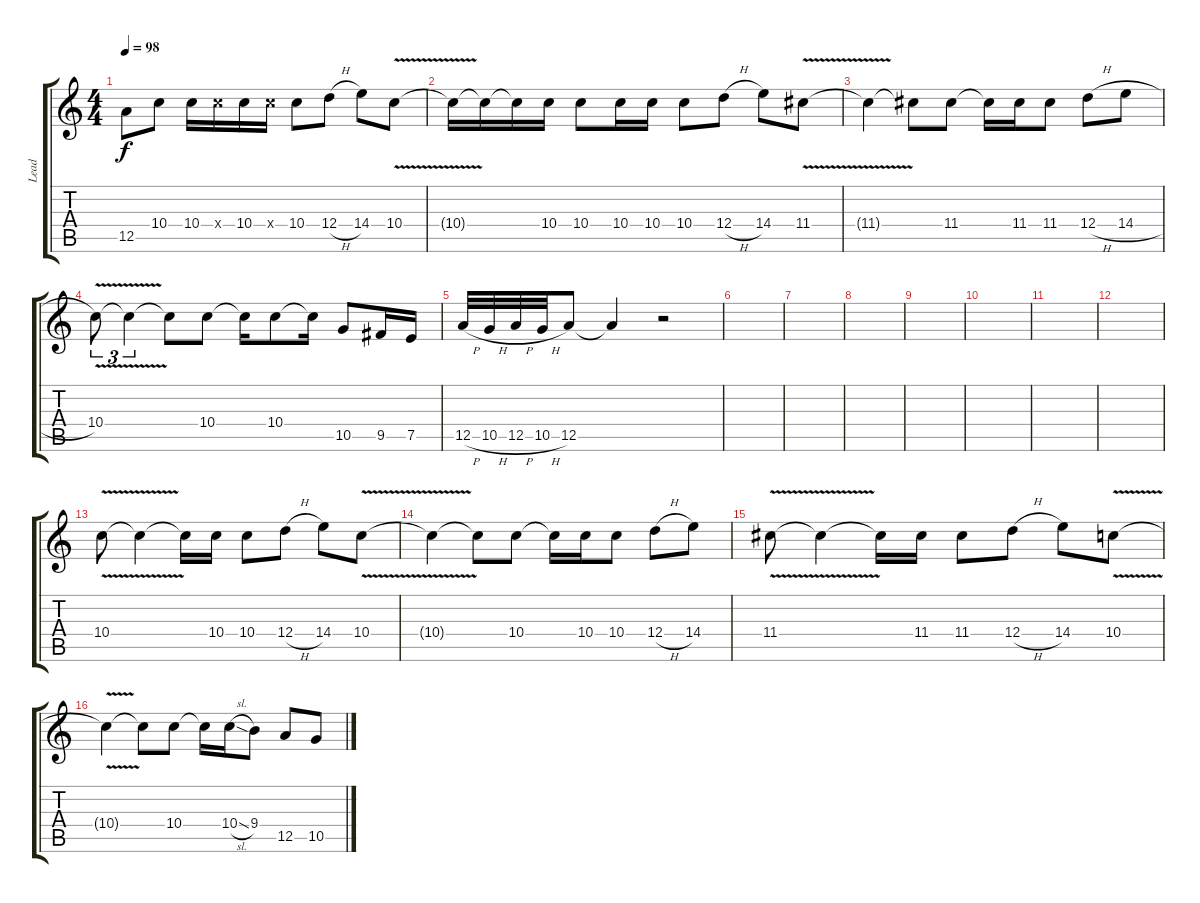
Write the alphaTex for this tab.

\track ("Lead" "Lead") {instrument overdrivenguitar}
\staff {score tabs}
\tuning (E4 B3 G3 D3 A2 E2) {hide}
\ts (4 4)
\tempo 98
\clef g2
\ks c
12.5.8{dy f} 10.4.8 10.4.16 10.4{x}.16 10.4.16 10.4{x}.16 10.4.8 12.4{h}.8 14.4.8 10.4{v}.8 |
10.4{t}.16 10.4{t}.16 10.4{t}.16 10.4.16 10.4.8 10.4.16 10.4.16 10.4.8 12.4{h}.8 14.4.8 11.4{v}.8 |
11.4{t}.4 11.4{t}.8 11.4.8 11.4{t}.16 11.4.16 11.4.8 12.4{h}.8 14.4{h}.8 |
10.4{v}.8{tu (3 2)} 10.4{t}.4{tu (3 2)} 10.4{t}.8 10.4.8 10.4{t}.16 10.4.8 10.4{t}.16 10.5.8 9.5.16 7.5.16 |
12.5{h}.32 10.5{h}.32 12.5{h}.32 10.5{h}.32 12.5.8 12.5{t}.4 r.2 |
|
|
|
|
|
|
|
10.4{v}.8 10.4{t}.4 10.4{t}.16 10.4.16 10.4.8 12.4{h}.8 14.4.8 10.4{v}.8 |
10.4{t}.4 10.4{t}.8 10.4.8 10.4{t}.16 10.4.16 10.4.8 12.4{h}.8 14.4.8 |
11.4{v}.8 11.4{t}.4 11.4{t}.16 11.4.16 11.4.8 12.4{h}.8 14.4.8 10.4{v}.8 |
10.4{t}.4 10.4{t}.8 10.4.8 10.4{t}.16 10.4{sl}.16 9.4.8 12.5.8 10.5.8
